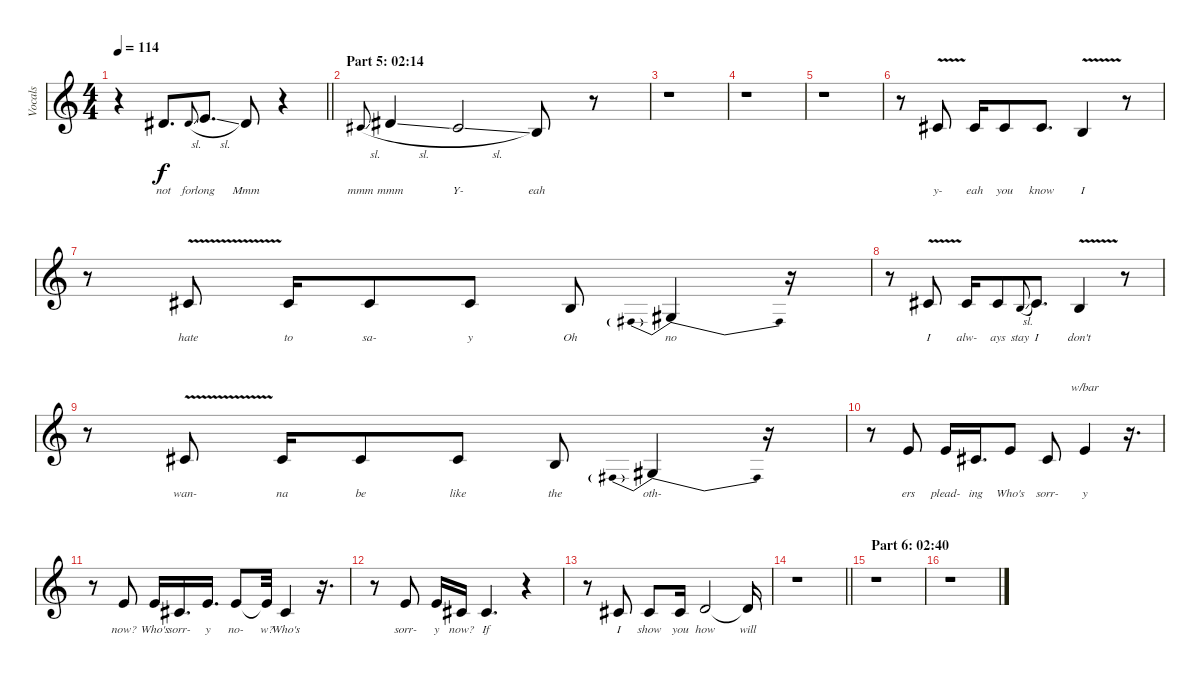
\track ("Vocals" "Vocals") {instrument tenorsax}
\staff {score}
\tuning (E4 B3 G3 D3 A2 E2) {hide}
\ts (4 4)
\tempo 114
\clef g2
\barLineRight lightlight
\ks c
r.4{dy f} 13.4.8{d lyrics (0 "not") lyrics (1 "") lyrics (2 "") lyrics (3 "") lyrics (4 "")} 13.4{sl}.8{lyrics (0 "for") lyrics (1 "") lyrics (2 "") lyrics (3 "") lyrics (4 "") gr onbeat} 14.4{sl}.8{d lyrics (0 "long") lyrics (1 "") lyrics (2 "") lyrics (3 "") lyrics (4 "")} 13.4.8{lyrics (0 "Mmm") lyrics (1 "") lyrics (2 "") lyrics (3 "") lyrics (4 "")} r.4 |
\section ("" "Part 5: 02:14")
11.4{sl}.8{lyrics (0 "mmm") lyrics (1 "") lyrics (2 "") lyrics (3 "") lyrics (4 "") gr onbeat} 13.4{sl}.4{lyrics (0 "mmm") lyrics (1 "") lyrics (2 "") lyrics (3 "") lyrics (4 "")} 11.4{sl}.2{lyrics (0 "Y-") lyrics (1 "") lyrics (2 "") lyrics (3 "") lyrics (4 "")} 9.4.8{lyrics (0 "eah") lyrics (1 "") lyrics (2 "") lyrics (3 "") lyrics (4 "")} r.8 |
r.1 |
r.1 |
r.1 |
r.8 11.4{v}.8{lyrics (0 "y-") lyrics (1 "") lyrics (2 "") lyrics (3 "") lyrics (4 "")} 11.4.16{lyrics (0 "eah") lyrics (1 "") lyrics (2 "") lyrics (3 "") lyrics (4 "")} 11.4.8{lyrics (0 "you") lyrics (1 "") lyrics (2 "") lyrics (3 "") lyrics (4 "")} 11.4.8{d lyrics (0 "know") lyrics (1 "") lyrics (2 "") lyrics (3 "") lyrics (4 "")} 9.4{v}.4{lyrics (0 "I") lyrics (1 "") lyrics (2 "") lyrics (3 "") lyrics (4 "")} r.8 |
r.8 11.4{v}.8{lyrics (0 "hate") lyrics (1 "") lyrics (2 "") lyrics (3 "") lyrics (4 "")} 11.4.16{lyrics (0 "to") lyrics (1 "") lyrics (2 "") lyrics (3 "") lyrics (4 "")} 11.4.8{lyrics (0 "sa-") lyrics (1 "") lyrics (2 "") lyrics (3 "") lyrics (4 "")} 11.4.8{lyrics (0 "y") lyrics (1 "") lyrics (2 "") lyrics (3 "") lyrics (4 "")} 9.4.8{lyrics (0 "Oh") lyrics (1 "") lyrics (2 "") lyrics (3 "") lyrics (4 "")} 4.4{be (prebendrelease 0 4 60 0)}.4{lyrics (0 "no") lyrics (1 "") lyrics (2 "") lyrics (3 "") lyrics (4 "")} r.16 |
r.8 11.4{v}.8{lyrics (0 "I") lyrics (1 "") lyrics (2 "") lyrics (3 "") lyrics (4 "")} 11.4.16{lyrics (0 "alw-") lyrics (1 "") lyrics (2 "") lyrics (3 "") lyrics (4 "")} 11.4.8{lyrics (0 "ays") lyrics (1 "") lyrics (2 "") lyrics (3 "") lyrics (4 "")} 9.4{sl}.8{lyrics (0 "stay") lyrics (1 "") lyrics (2 "") lyrics (3 "") lyrics (4 "") gr onbeat} 11.4.8{d lyrics (0 "I") lyrics (1 "") lyrics (2 "") lyrics (3 "") lyrics (4 "")} 9.4{v}.4{lyrics (0 "don't") lyrics (1 "") lyrics (2 "") lyrics (3 "") lyrics (4 "")} r.8 |
r.8 11.4{v}.8{lyrics (0 "wan-") lyrics (1 "") lyrics (2 "") lyrics (3 "") lyrics (4 "")} 11.4.16{lyrics (0 "na") lyrics (1 "") lyrics (2 "") lyrics (3 "") lyrics (4 "")} 11.4.8{lyrics (0 "be") lyrics (1 "") lyrics (2 "") lyrics (3 "") lyrics (4 "")} 11.4.8{lyrics (0 "like") lyrics (1 "") lyrics (2 "") lyrics (3 "") lyrics (4 "")} 9.4.8{lyrics (0 "the") lyrics (1 "") lyrics (2 "") lyrics (3 "") lyrics (4 "")} 4.4{be (prebendrelease 0 4 60 0)}.4{lyrics (0 "oth-") lyrics (1 "") lyrics (2 "") lyrics (3 "") lyrics (4 "")} r.16 |
r.8 14.4.8{lyrics (0 "ers") lyrics (1 "") lyrics (2 "") lyrics (3 "") lyrics (4 "")} 14.4.16{lyrics (0 "plead-") lyrics (1 "") lyrics (2 "") lyrics (3 "") lyrics (4 "")} 11.4.16{d lyrics (0 "ing") lyrics (1 "") lyrics (2 "") lyrics (3 "") lyrics (4 "")} 14.4.8{lyrics (0 "Who's") lyrics (1 "") lyrics (2 "") lyrics (3 "") lyrics (4 "")} 11.4.8{lyrics (0 "sorr-") lyrics (1 "") lyrics (2 "") lyrics (3 "") lyrics (4 "")} 14.4.4{tbe (custom default 0 0 15 0 45 -6 60 -6) lyrics (0 "y") lyrics (1 "") lyrics (2 "") lyrics (3 "") lyrics (4 "")} r.16{d} |
r.8 14.4.8{lyrics (0 "now?") lyrics (1 "") lyrics (2 "") lyrics (3 "") lyrics (4 "")} 14.4.16{lyrics (0 "Who's") lyrics (1 "") lyrics (2 "") lyrics (3 "") lyrics (4 "")} 11.4.16{d lyrics (0 "sorr-") lyrics (1 "") lyrics (2 "") lyrics (3 "") lyrics (4 "")} 14.4.16{d lyrics (0 "y") lyrics (1 "") lyrics (2 "") lyrics (3 "") lyrics (4 "")} 14.4.8{lyrics (0 "no-") lyrics (1 "") lyrics (2 "") lyrics (3 "") lyrics (4 "")} 14.4{t}.32{lyrics (0 "w?") lyrics (1 "") lyrics (2 "") lyrics (3 "") lyrics (4 "")} 11.4.4{lyrics (0 "Who's") lyrics (1 "") lyrics (2 "") lyrics (3 "") lyrics (4 "")} r.16{d} |
r.8 14.4.8{lyrics (0 "sorr-") lyrics (1 "") lyrics (2 "") lyrics (3 "") lyrics (4 "")} 14.4.16{lyrics (0 "y") lyrics (1 "") lyrics (2 "") lyrics (3 "") lyrics (4 "")} 11.4.16{lyrics (0 "now?") lyrics (1 "") lyrics (2 "") lyrics (3 "") lyrics (4 "")} 11.4{be (custom 0 0 5 6 15 6 45 0 60 0)}.4{d lyrics (0 "If") lyrics (1 "") lyrics (2 "") lyrics (3 "") lyrics (4 "")} r.4 |
r.8 11.4.8{lyrics (0 "I") lyrics (1 "") lyrics (2 "") lyrics (3 "") lyrics (4 "")} 11.4.8{lyrics (0 "show") lyrics (1 "") lyrics (2 "") lyrics (3 "") lyrics (4 "")} 11.4.16{lyrics (0 "you") lyrics (1 "") lyrics (2 "") lyrics (3 "") lyrics (4 "")} 12.4.2{lyrics (0 "how") lyrics (1 "") lyrics (2 "") lyrics (3 "") lyrics (4 "")} 12.4{t}.16{lyrics (0 "will") lyrics (1 "") lyrics (2 "") lyrics (3 "") lyrics (4 "")} |
\barLineRight lightlight
r.1 |
\section ("" "Part 6: 02:40")
r.1 |
r.1
